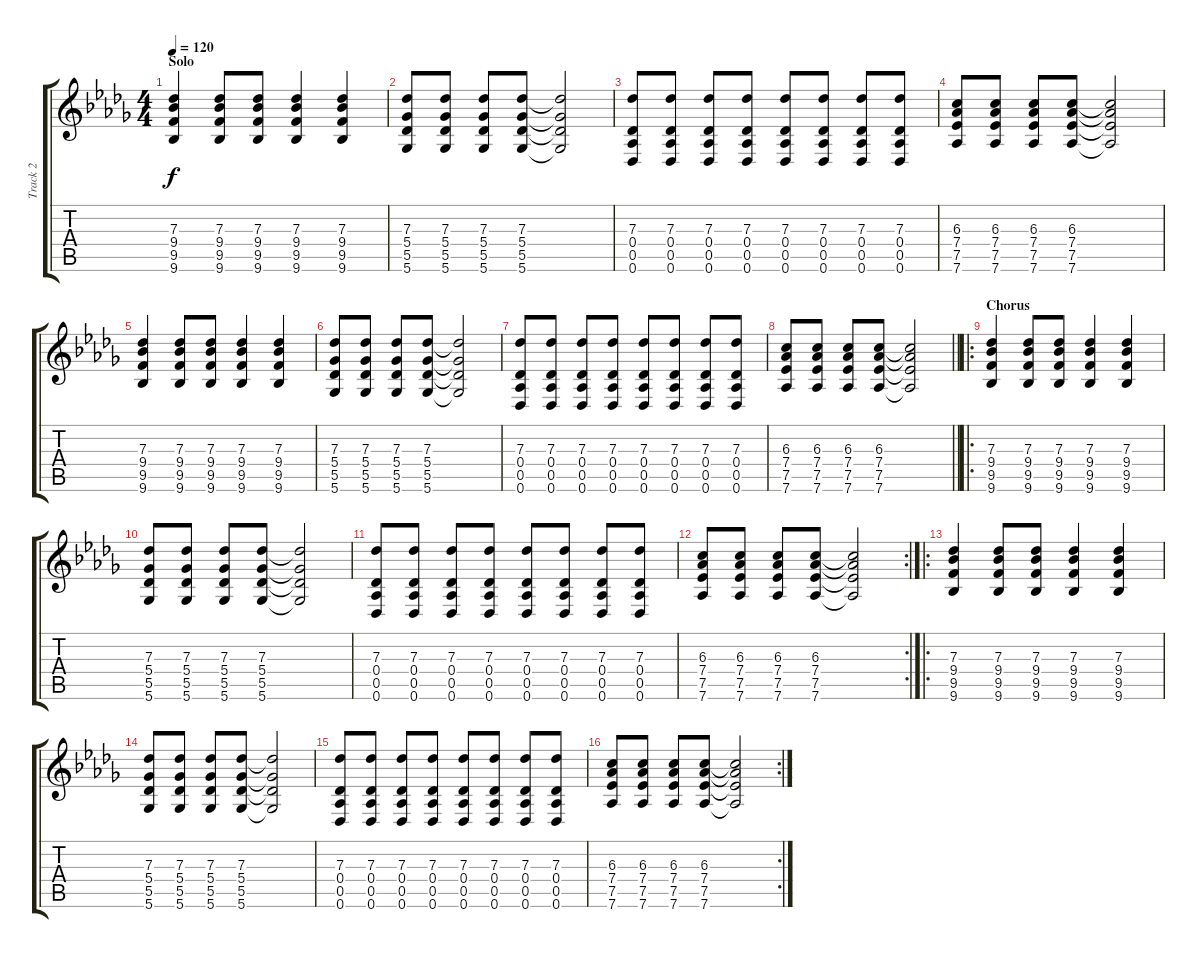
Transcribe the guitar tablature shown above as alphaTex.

\track ("Track 2" "Track 2") {instrument acousticguitarsteel}
\staff {score tabs}
\tuning (Eb4 Bb3 Gb3 Db3 Ab2 Db2) {hide}
\ts (4 4)
\section ("" "Solo")
\tempo 120
\clef g2
\ks db
(7.3 9.4 9.5 9.6).4{dy f instrument distortionguitar} (7.3 9.4 9.5 9.6).8 (7.3 9.4 9.5 9.6).8 (7.3 9.4 9.5 9.6).4 (7.3 9.4 9.5 9.6).4 |
(7.3 5.4 5.5 5.6).8 (7.3 5.4 5.5 5.6).8 (7.3 5.4 5.5 5.6).8 (7.3 5.4 5.5 5.6).8 (7.3{t} 5.4{t} 5.5{t} 5.6{t}).2 |
(7.3 0.4 0.5 0.6).8 (7.3 0.4 0.5 0.6).8 (7.3 0.4 0.5 0.6).8 (7.3 0.4 0.5 0.6).8 (7.3 0.4 0.5 0.6).8 (7.3 0.4 0.5 0.6).8 (7.3 0.4 0.5 0.6).8 (7.3 0.4 0.5 0.6).8 |
(6.3 7.4 7.5 7.6).8 (6.3 7.4 7.5 7.6).8 (6.3 7.4 7.5 7.6).8 (6.3 7.4 7.5 7.6).8 (6.3{t} 7.4{t} 7.5{t} 7.6{t}).2 |
(7.3 9.4 9.5 9.6).4{instrument distortionguitar} (7.3 9.4 9.5 9.6).8 (7.3 9.4 9.5 9.6).8 (7.3 9.4 9.5 9.6).4 (7.3 9.4 9.5 9.6).4 |
(7.3 5.4 5.5 5.6).8 (7.3 5.4 5.5 5.6).8 (7.3 5.4 5.5 5.6).8 (7.3 5.4 5.5 5.6).8 (7.3{t} 5.4{t} 5.5{t} 5.6{t}).2 |
(7.3 0.4 0.5 0.6).8 (7.3 0.4 0.5 0.6).8 (7.3 0.4 0.5 0.6).8 (7.3 0.4 0.5 0.6).8 (7.3 0.4 0.5 0.6).8 (7.3 0.4 0.5 0.6).8 (7.3 0.4 0.5 0.6).8 (7.3 0.4 0.5 0.6).8 |
\barLineRight lightlight
(6.3 7.4 7.5 7.6).8 (6.3 7.4 7.5 7.6).8 (6.3 7.4 7.5 7.6).8 (6.3 7.4 7.5 7.6).8 (6.3{t} 7.4{t} 7.5{t} 7.6{t}).2 |
\ro
\section ("" "Chorus")
(7.3 9.4 9.5 9.6).4{instrument distortionguitar} (7.3 9.4 9.5 9.6).8 (7.3 9.4 9.5 9.6).8 (7.3 9.4 9.5 9.6).4 (7.3 9.4 9.5 9.6).4 |
(7.3 5.4 5.5 5.6).8 (7.3 5.4 5.5 5.6).8 (7.3 5.4 5.5 5.6).8 (7.3 5.4 5.5 5.6).8 (7.3{t} 5.4{t} 5.5{t} 5.6{t}).2 |
(7.3 0.4 0.5 0.6).8 (7.3 0.4 0.5 0.6).8 (7.3 0.4 0.5 0.6).8 (7.3 0.4 0.5 0.6).8 (7.3 0.4 0.5 0.6).8 (7.3 0.4 0.5 0.6).8 (7.3 0.4 0.5 0.6).8 (7.3 0.4 0.5 0.6).8 |
\rc 2
(6.3 7.4 7.5 7.6).8 (6.3 7.4 7.5 7.6).8 (6.3 7.4 7.5 7.6).8 (6.3 7.4 7.5 7.6).8 (6.3{t} 7.4{t} 7.5{t} 7.6{t}).2 |
\ro
(7.3 9.4 9.5 9.6).4{instrument distortionguitar} (7.3 9.4 9.5 9.6).8 (7.3 9.4 9.5 9.6).8 (7.3 9.4 9.5 9.6).4 (7.3 9.4 9.5 9.6).4 |
(7.3 5.4 5.5 5.6).8 (7.3 5.4 5.5 5.6).8 (7.3 5.4 5.5 5.6).8 (7.3 5.4 5.5 5.6).8 (7.3{t} 5.4{t} 5.5{t} 5.6{t}).2 |
(7.3 0.4 0.5 0.6).8 (7.3 0.4 0.5 0.6).8 (7.3 0.4 0.5 0.6).8 (7.3 0.4 0.5 0.6).8 (7.3 0.4 0.5 0.6).8 (7.3 0.4 0.5 0.6).8 (7.3 0.4 0.5 0.6).8 (7.3 0.4 0.5 0.6).8 |
\rc 2
(6.3 7.4 7.5 7.6).8 (6.3 7.4 7.5 7.6).8 (6.3 7.4 7.5 7.6).8 (6.3 7.4 7.5 7.6).8 (6.3{t} 7.4{t} 7.5{t} 7.6{t}).2
